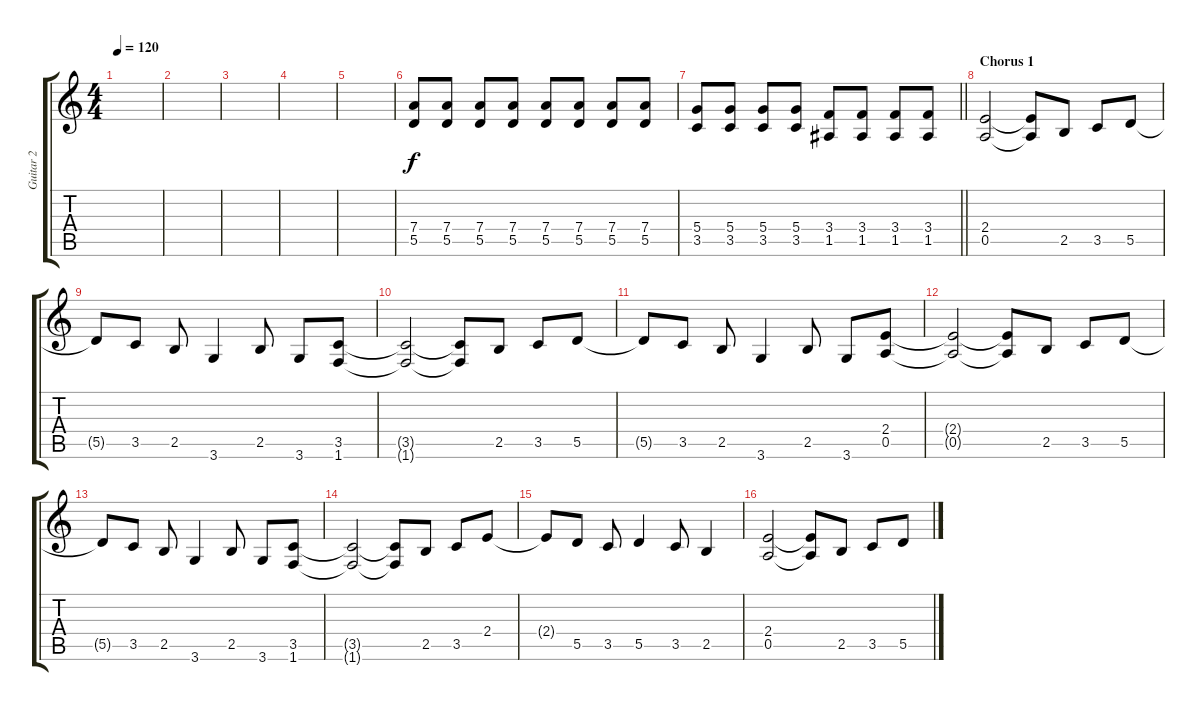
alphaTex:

\track ("Guitar 2" "Guitar 2") {instrument overdrivenguitar}
\staff {score tabs}
\tuning (E4 B3 G3 D3 A2 E2) {hide}
\ts (4 4)
\tempo 120
\clef g2
\ks c
|
|
|
|
|
(7.4 5.5).8{volume 1} (7.4 5.5).8{volume 2} (7.4 5.5).8{volume 3} (7.4 5.5).8{volume 4} (7.4 5.5).8{volume 7} (7.4 5.5).8{volume 9} (7.4 5.5).8{volume 10} (7.4 5.5).8{volume 11} |
\barLineRight lightlight
(5.4 3.5).8{volume 8} (5.4 3.5).8{volume 10} (5.4 3.5).8 (5.4 3.5).8 (3.4 1.5).8 (3.4 1.5).8 (3.4 1.5).8 (3.4 1.5).8 |
\section ("" "Chorus 1")
(2.4 0.5).2 (2.4{t} 0.5{t}).8 2.5.8 3.5.8 5.5.8 |
5.5{t}.8 3.5.8 2.5.8 3.6.4 2.5.8 3.6.8 (3.5 1.6).8 |
(3.5{t} 1.6{t}).2 (3.5{t} 1.6{t}).8 2.5.8 3.5.8 5.5.8 |
5.5{t}.8 3.5.8 2.5.8 3.6.4 2.5.8 3.6.8 (2.4 0.5).8 |
(2.4{t} 0.5{t}).2 (2.4{t} 0.5{t}).8 2.5.8 3.5.8 5.5.8 |
5.5{t}.8 3.5.8 2.5.8 3.6.4 2.5.8 3.6.8 (3.5 1.6).8 |
(3.5{t} 1.6{t}).2 (3.5{t} 1.6{t}).8 2.5.8 3.5.8 2.4.8 |
2.4{t}.8 5.5.8 3.5.8 5.5.4 3.5.8 2.5.4 |
(2.4 0.5).2 (2.4{t} 0.5{t}).8 2.5.8 3.5.8 5.5.8
